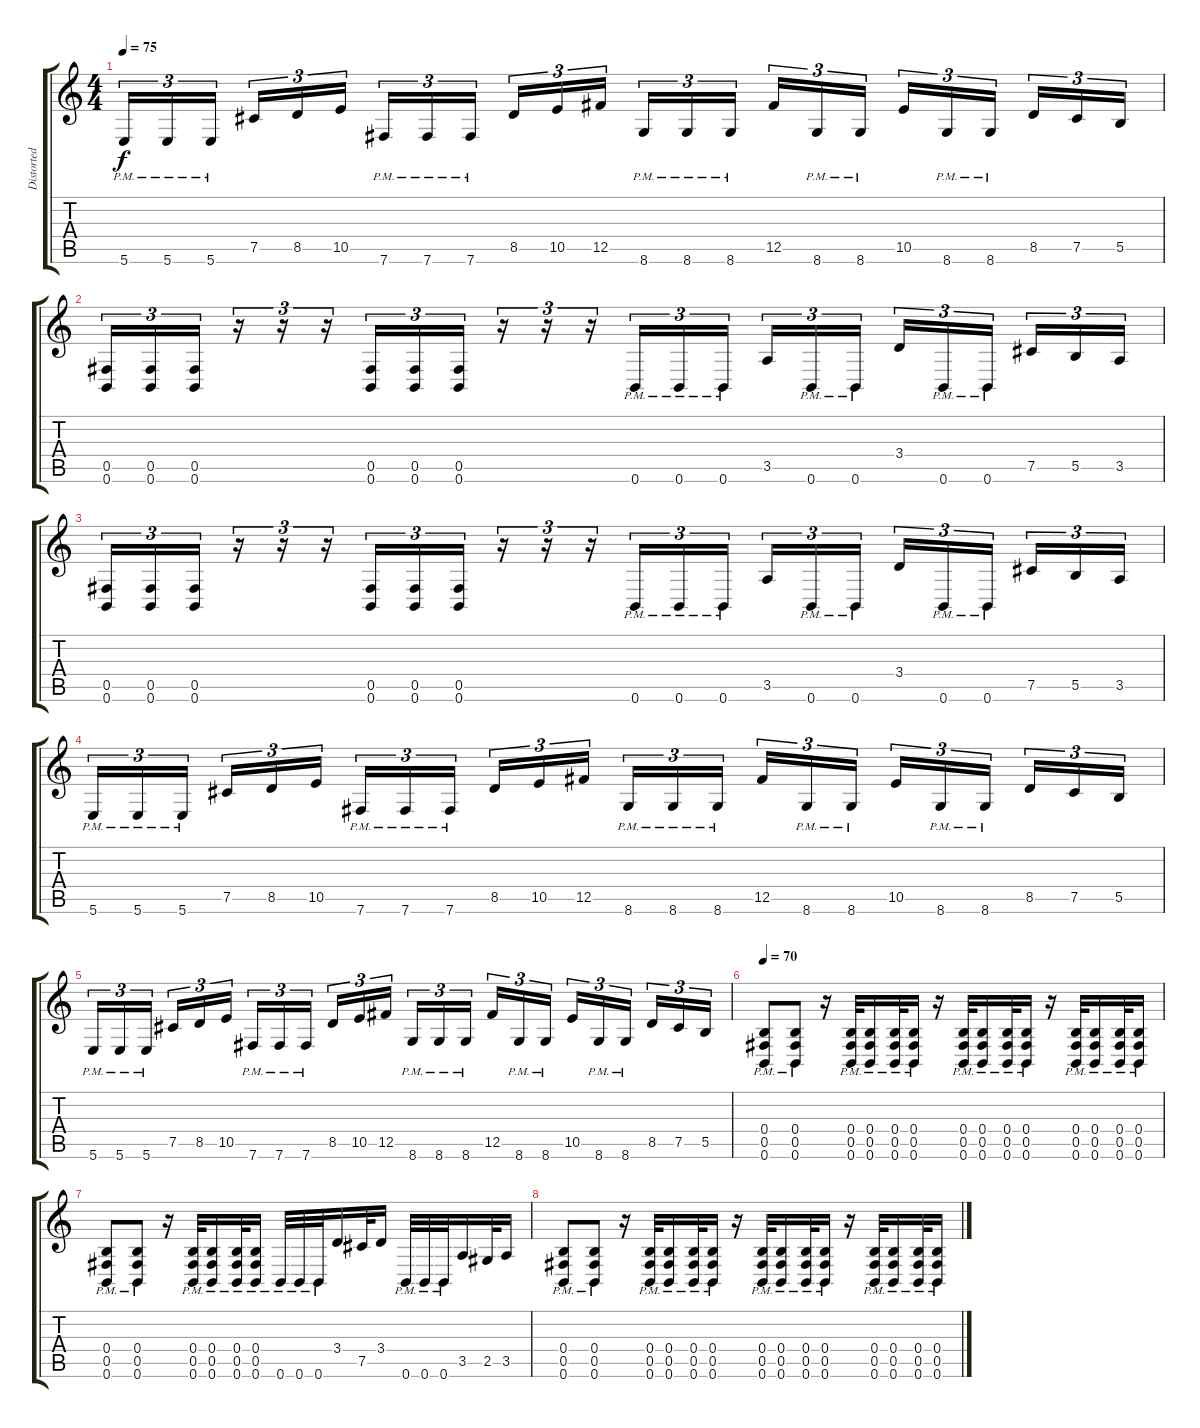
\track ("Distorted Left" "Distorted ") {instrument distortionguitar}
\staff {score tabs}
\tuning (Db4 Ab3 E3 B2 Gb2 B1) {hide}
\ts (4 4)
\tempo 75
\clef g2
\ks c
5.6{pm}.16{tu (3 2) dy f} 5.6{pm}.16{tu (3 2)} 5.6{pm}.16{tu (3 2)} 7.5.16{tu (3 2)} 8.5.16{tu (3 2)} 10.5.16{tu (3 2)} 7.6{pm}.16{tu (3 2)} 7.6{pm}.16{tu (3 2)} 7.6{pm}.16{tu (3 2)} 8.5.16{tu (3 2)} 10.5.16{tu (3 2)} 12.5.16{tu (3 2)} 8.6{pm}.16{tu (3 2)} 8.6{pm}.16{tu (3 2)} 8.6{pm}.16{tu (3 2)} 12.5.16{tu (3 2)} 8.6{pm}.16{tu (3 2)} 8.6{pm}.16{tu (3 2)} 10.5.16{tu (3 2)} 8.6{pm}.16{tu (3 2)} 8.6{pm}.16{tu (3 2)} 8.5.16{tu (3 2)} 7.5.16{tu (3 2)} 5.5.16{tu (3 2)} |
(0.5 0.6).16{tu (3 2)} (0.5 0.6).16{tu (3 2)} (0.5 0.6).16{tu (3 2)} r.16{tu (3 2)} r.16{tu (3 2)} r.16{tu (3 2)} (0.5 0.6).16{tu (3 2)} (0.5 0.6).16{tu (3 2)} (0.5 0.6).16{tu (3 2)} r.16{tu (3 2)} r.16{tu (3 2)} r.16{tu (3 2)} 0.6{pm}.16{tu (3 2)} 0.6{pm}.16{tu (3 2)} 0.6{pm}.16{tu (3 2)} 3.5.16{tu (3 2)} 0.6{pm}.16{tu (3 2)} 0.6{pm}.16{tu (3 2)} 3.4.16{tu (3 2)} 0.6{pm}.16{tu (3 2)} 0.6{pm}.16{tu (3 2)} 7.5.16{tu (3 2)} 5.5.16{tu (3 2)} 3.5.16{tu (3 2)} |
(0.5 0.6).16{tu (3 2)} (0.5 0.6).16{tu (3 2)} (0.5 0.6).16{tu (3 2)} r.16{tu (3 2)} r.16{tu (3 2)} r.16{tu (3 2)} (0.5 0.6).16{tu (3 2)} (0.5 0.6).16{tu (3 2)} (0.5 0.6).16{tu (3 2)} r.16{tu (3 2)} r.16{tu (3 2)} r.16{tu (3 2)} 0.6{pm}.16{tu (3 2)} 0.6{pm}.16{tu (3 2)} 0.6{pm}.16{tu (3 2)} 3.5.16{tu (3 2)} 0.6{pm}.16{tu (3 2)} 0.6{pm}.16{tu (3 2)} 3.4.16{tu (3 2)} 0.6{pm}.16{tu (3 2)} 0.6{pm}.16{tu (3 2)} 7.5.16{tu (3 2)} 5.5.16{tu (3 2)} 3.5.16{tu (3 2)} |
5.6{pm}.16{tu (3 2)} 5.6{pm}.16{tu (3 2)} 5.6{pm}.16{tu (3 2)} 7.5.16{tu (3 2)} 8.5.16{tu (3 2)} 10.5.16{tu (3 2)} 7.6{pm}.16{tu (3 2)} 7.6{pm}.16{tu (3 2)} 7.6{pm}.16{tu (3 2)} 8.5.16{tu (3 2)} 10.5.16{tu (3 2)} 12.5.16{tu (3 2)} 8.6{pm}.16{tu (3 2)} 8.6{pm}.16{tu (3 2)} 8.6{pm}.16{tu (3 2)} 12.5.16{tu (3 2)} 8.6{pm}.16{tu (3 2)} 8.6{pm}.16{tu (3 2)} 10.5.16{tu (3 2)} 8.6{pm}.16{tu (3 2)} 8.6{pm}.16{tu (3 2)} 8.5.16{tu (3 2)} 7.5.16{tu (3 2)} 5.5.16{tu (3 2)} |
5.6{pm}.16{tu (3 2)} 5.6{pm}.16{tu (3 2)} 5.6{pm}.16{tu (3 2)} 7.5.16{tu (3 2)} 8.5.16{tu (3 2)} 10.5.16{tu (3 2)} 7.6{pm}.16{tu (3 2)} 7.6{pm}.16{tu (3 2)} 7.6{pm}.16{tu (3 2)} 8.5.16{tu (3 2)} 10.5.16{tu (3 2)} 12.5.16{tu (3 2)} 8.6{pm}.16{tu (3 2)} 8.6{pm}.16{tu (3 2)} 8.6{pm}.16{tu (3 2)} 12.5.16{tu (3 2)} 8.6{pm}.16{tu (3 2)} 8.6{pm}.16{tu (3 2)} 10.5.16{tu (3 2)} 8.6{pm}.16{tu (3 2)} 8.6{pm}.16{tu (3 2)} 8.5.16{tu (3 2)} 7.5.16{tu (3 2)} 5.5.16{tu (3 2)} |
\tempo 70
(0.4{pm} 0.5{pm} 0.6{pm}).8 (0.4{pm} 0.5{pm} 0.6{pm}).8 r.16 (0.4{pm} 0.5{pm} 0.6{pm}).32 (0.4{pm} 0.5{pm} 0.6{pm}).16 (0.4{pm} 0.5{pm} 0.6{pm}).32 (0.4{pm} 0.5{pm} 0.6{pm}).16 r.16 (0.4{pm} 0.5{pm} 0.6{pm}).32 (0.4{pm} 0.5{pm} 0.6{pm}).16 (0.4{pm} 0.5{pm} 0.6{pm}).32 (0.4{pm} 0.5{pm} 0.6{pm}).16 r.16 (0.4{pm} 0.5{pm} 0.6{pm}).32 (0.4{pm} 0.5{pm} 0.6{pm}).16 (0.4{pm} 0.5{pm} 0.6{pm}).32 (0.4{pm} 0.5{pm} 0.6{pm}).16 |
(0.4{pm} 0.5{pm} 0.6{pm}).8 (0.4{pm} 0.5{pm} 0.6{pm}).8 r.16 (0.4{pm} 0.5{pm} 0.6{pm}).32 (0.4{pm} 0.5{pm} 0.6{pm}).16 (0.4{pm} 0.5{pm} 0.6{pm}).32 (0.4{pm} 0.5{pm} 0.6{pm}).16 0.6{pm}.32 0.6{pm}.32 0.6{pm}.32 3.4.16 7.5.32 3.4.16 0.6{pm}.32 0.6{pm}.32 0.6{pm}.32 3.5.16 2.5.32 3.5.16 |
(0.4{pm} 0.5{pm} 0.6{pm}).8 (0.4{pm} 0.5{pm} 0.6{pm}).8 r.16 (0.4{pm} 0.5{pm} 0.6{pm}).32 (0.4{pm} 0.5{pm} 0.6{pm}).16 (0.4{pm} 0.5{pm} 0.6{pm}).32 (0.4{pm} 0.5{pm} 0.6{pm}).16 r.16 (0.4{pm} 0.5{pm} 0.6{pm}).32 (0.4{pm} 0.5{pm} 0.6{pm}).16 (0.4{pm} 0.5{pm} 0.6{pm}).32 (0.4{pm} 0.5{pm} 0.6{pm}).16 r.16 (0.4{pm} 0.5{pm} 0.6{pm}).32 (0.4{pm} 0.5{pm} 0.6{pm}).16 (0.4{pm} 0.5{pm} 0.6{pm}).32 (0.4{pm} 0.5{pm} 0.6{pm}).16
